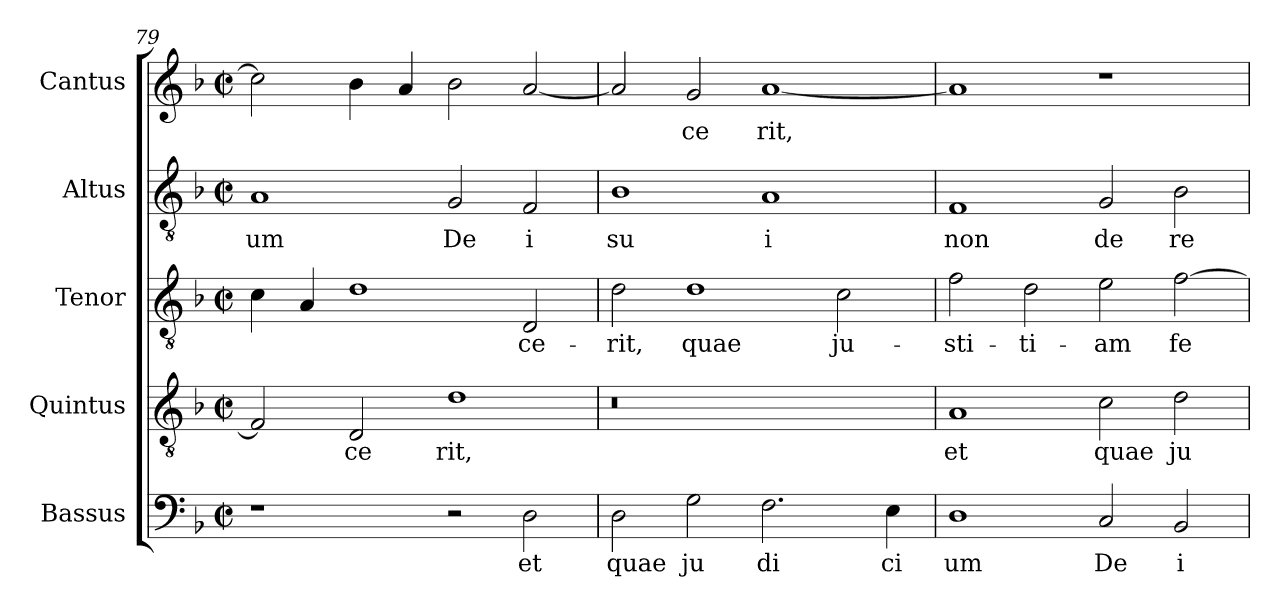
**kern	**text	**kern	**text	**kern	**text	**kern	**text	**kern	**text
*part5	*part5	*part4	*part4	*part3	*part3	*part2	*part2	*part1	*part1
*staff5	*staff5	*staff4	*staff4	*staff3	*staff3	*staff2	*staff2	*staff1	*staff1
*I"Bassus	*	*I"Quintus	*	*I"Tenor	*	*I"Altus	*	*I"Cantus	*
*clefF4	*	*clefGv2	*	*clefGv2	*	*clefGv2	*	*clefG2	*
*k[b-]	*	*k[b-]	*	*k[b-]	*	*k[b-]	*	*k[b-]	*
*F:	*	*F:	*	*F:	*	*F:	*	*F:	*
*M2/2	*	*M2/2	*	*M2/2	*	*M2/2	*	*M2/2	*
*met(c|)	*	*met(c|)	*	*met(c|)	*	*met(c|)	*	*met(c|)	*
=79	=79	=79	=79	=79	=79	=79	=79	=79	=79
!	!	!	!	!	!	!	!LO:LY:b:cj	!	!
1r	.	2F/]	.	4c\	.	1A	um	2cc\]	.
.	.	.	.	4A/	.	.	.	.	.
!	!	!	!LO:LY:b:cj	!	!	!	!	!	!
.	.	2D/	ce	1d	.	.	.	4b-\	.
.	.	.	.	.	.	.	.	4a/	.
!	!	!	!LO:LY:b:cj	!	!	!	!LO:LY:b:cj	!	!
2r	.	1d	rit,	.	.	2G/	De	2b-\	.
!	!LO:LY:b:cj	!	!	!	!LO:LY:b:cj	!	!LO:LY:b:cj	!	!
2D\	et	.	.	2D/	-ce-	2F/	i	[<2a/	.
=80	=80	=80	=80	=80	=80	=80	=80	=80	=80
!	!LO:LY:b:cj	!	!	!	!LO:LY:b:cj	!	!LO:LY:b:cj	!	!
2D\	quae	0r	.	2d\	-rit,	1B-	su	2a/]	.
!	!LO:LY:b:cj	!	!	!	!LO:LY:b:cj	!	!	!	!LO:LY:b:cj
2G\	ju	.	.	1d	quae	.	.	2g/	ce
!	!LO:LY:b:cj	!	!	!	!	!	!LO:LY:b:cj	!	!LO:LY:b:cj
2.F\	di	.	.	.	.	1A	i	[<1a	rit,
!	!	!	!	!	!LO:LY:b:cj	!	!	!	!
.	.	.	.	2c\	ju-	.	.	.	.
!	!LO:LY:b:cj	!	!	!	!	!	!	!	!
4E\	ci	.	.	.	.	.	.	.	.
=81	=81	=81	=81	=81	=81	=81	=81	=81	=81
!	!LO:LY:b:cj	!	!LO:LY:b:cj	!	!LO:LY:b:cj	!	!LO:LY:b:cj	!	!
1D	um	1A	et	2f\	-sti-	1F	non	1a]	.
!	!	!	!	!	!LO:LY:b:cj	!	!	!	!
.	.	.	.	2d\	-ti-	.	.	.	.
!	!LO:LY:b:cj	!	!LO:LY:b:cj	!	!LO:LY:b:cj	!	!LO:LY:b:cj	!	!
2C/	De	2c\	quae	2e\	-am	2G/	de	1r	.
!	!LO:LY:b:cj	!	!LO:LY:b:cj	!	!LO:LY:b:cj	!	!LO:LY:b:cj	!	!
2BB-/	i	2d\	ju	[>2f\	fe-	2B-\	re	.	.
=	=	=	=	=	=	=	=	=	=
*-	*-	*-	*-	*-	*-	*-	*-	*-	*-
